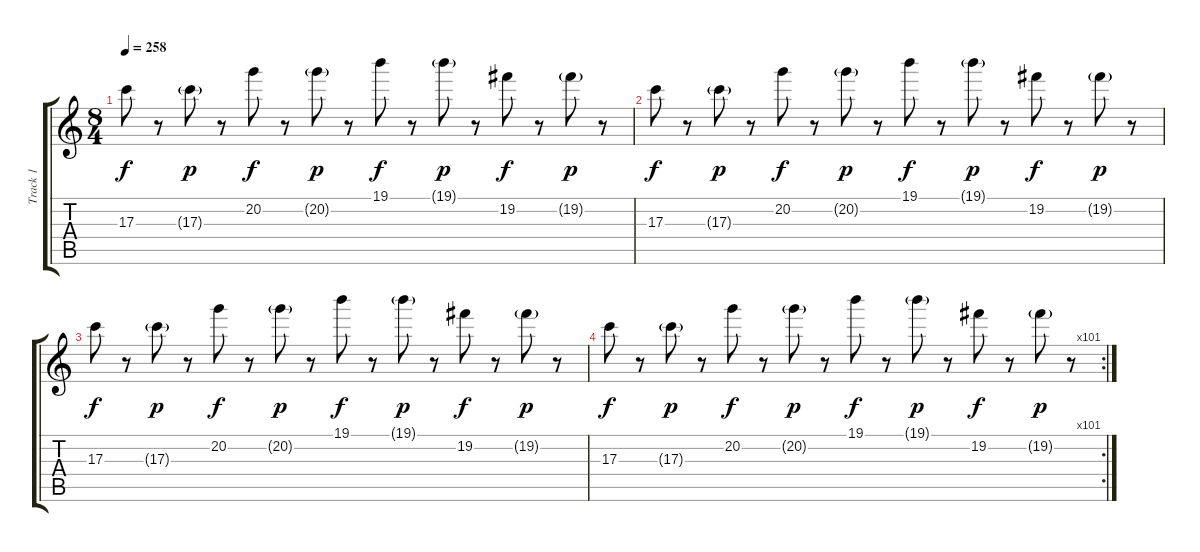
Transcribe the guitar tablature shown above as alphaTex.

\track ("Track 1" "Track 1") {instrument lead8bassandlead}
\staff {score tabs}
\tuning (E5 B4 G4 D3 A2 E2) {hide}
\ts (8 4)
\tempo 258
\clef g2
\ks c
17.3.8{dy f} r.8 17.3{g}.8{dy p} r.8 20.2.8{dy f} r.8 20.2{g}.8{dy p} r.8 19.1.8{dy f} r.8 19.1{g}.8{dy p} r.8 19.2.8{dy f} r.8 19.2{g}.8{dy p} r.8 |
17.3.8{dy f} r.8 17.3{g}.8{dy p} r.8 20.2.8{dy f} r.8 20.2{g}.8{dy p} r.8 19.1.8{dy f} r.8 19.1{g}.8{dy p} r.8 19.2.8{dy f} r.8 19.2{g}.8{dy p} r.8 |
17.3.8{dy f} r.8 17.3{g}.8{dy p} r.8 20.2.8{dy f} r.8 20.2{g}.8{dy p} r.8 19.1.8{dy f} r.8 19.1{g}.8{dy p} r.8 19.2.8{dy f} r.8 19.2{g}.8{dy p} r.8 |
\rc 101
17.3.8{dy f} r.8 17.3{g}.8{dy p} r.8 20.2.8{dy f} r.8 20.2{g}.8{dy p} r.8 19.1.8{dy f} r.8 19.1{g}.8{dy p} r.8 19.2.8{dy f} r.8 19.2{g}.8{dy p} r.8
